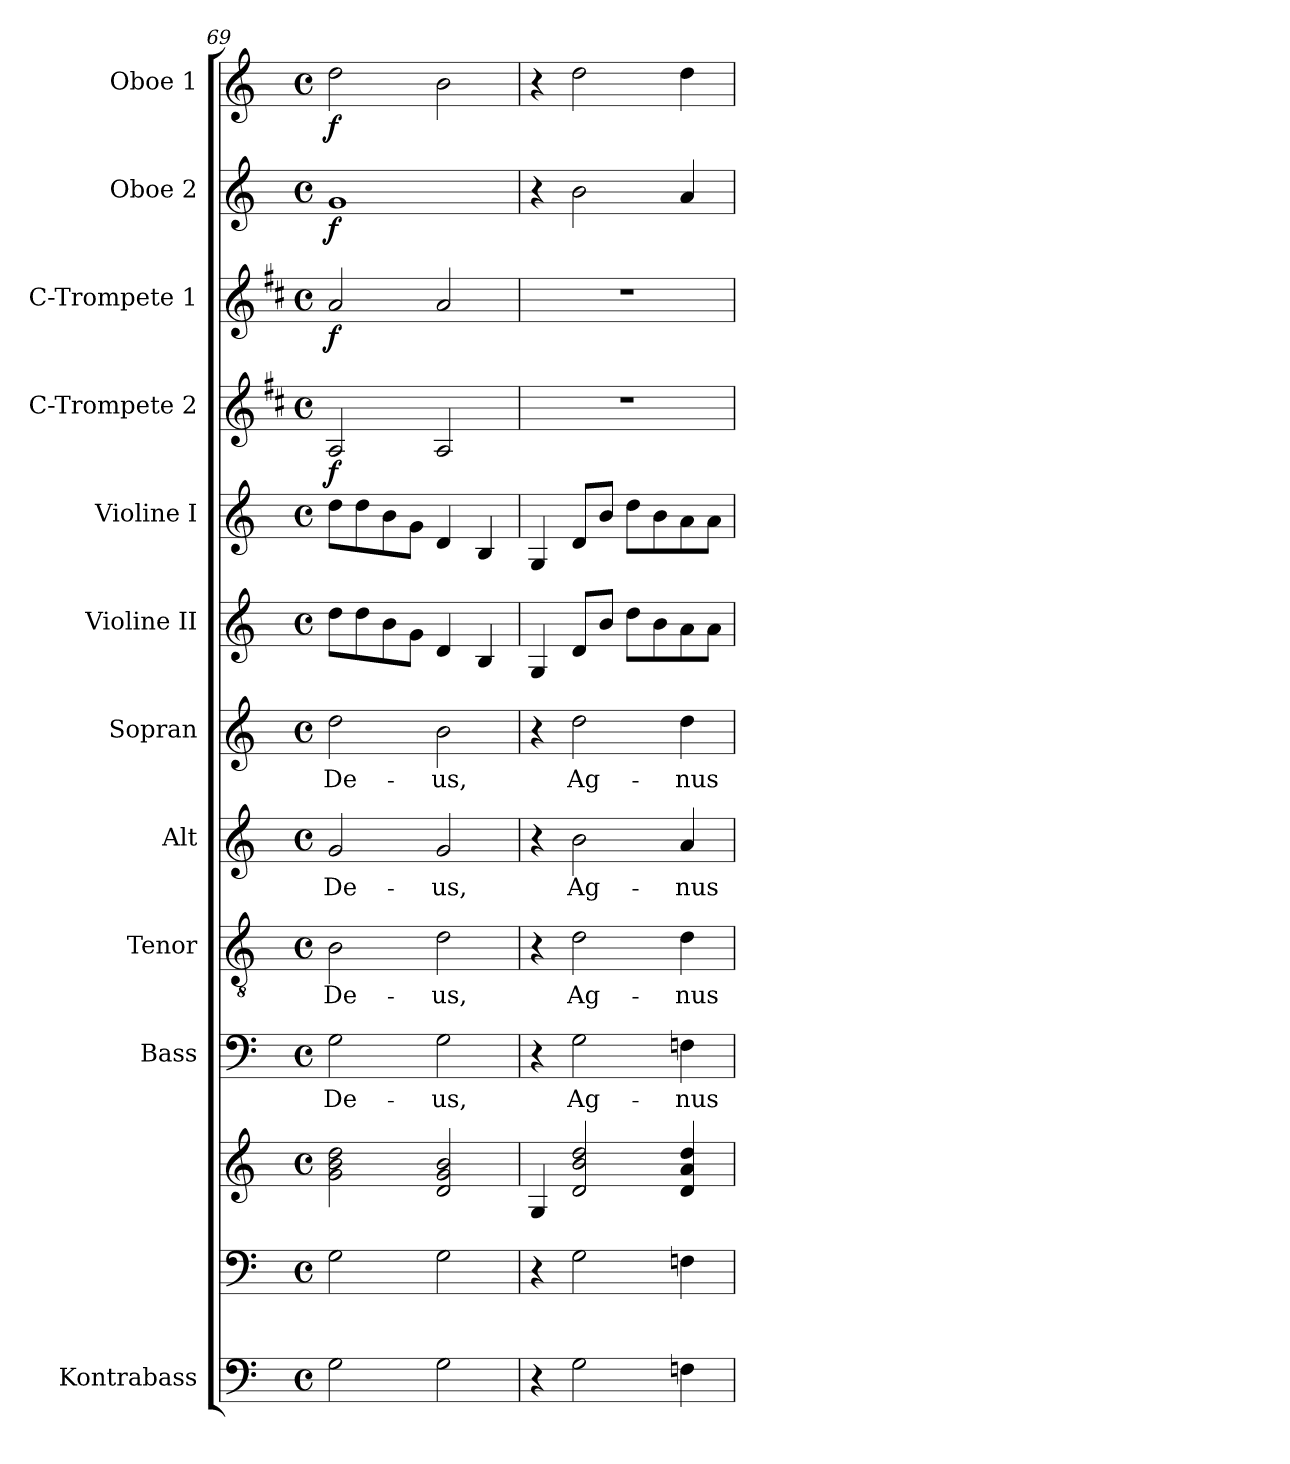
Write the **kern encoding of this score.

**kern	**kern	**kern	**kern	**text	**kern	**text	**kern	**text	**kern	**text	**kern	**kern	**kern	**dynam	**kern	**dynam	**kern	**dynam	**kern	**dynam
*part12	*part11	*part11	*part10	*part10	*part9	*part9	*part8	*part8	*part7	*part7	*part6	*part5	*part4	*part4	*part3	*part3	*part2	*part2	*part1	*part1
*staff13	*staff12	*staff11	*staff10	*staff10	*staff9	*staff9	*staff8	*staff8	*staff7	*staff7	*staff6	*staff5	*staff4	*staff4	*staff3	*staff3	*staff2	*staff2	*staff1	*staff1
*I"Kontrabass	*	*	*I"Bass	*	*I"Tenor	*	*I"Alt	*	*I"Sopran	*	*I"Violine II	*I"Violine I	*I"C-Trompete 2	*	*I"C-Trompete 1	*	*I"Oboe 2	*	*I"Oboe 1	*
*I'Kb.	*	*	*I'B.	*	*I'T.	*	*I'A.	*	*I'S.	*	*I'Vl. II	*I'Vl. I	*I'C Trp. 2	*	*I'C Trp. 1	*	*I'Ob. 2	*	*I'Ob. 1	*
*clefF4	*clefF4	*clefG2	*clefF4	*	*clefGv2	*	*clefG2	*	*clefG2	*	*clefG2	*clefG2	*clefG2	*	*clefG2	*	*clefG2	*	*clefG2	*
*ITrd7c12	*	*	*	*	*	*	*	*	*	*	*	*	*ITrd1c2	*	*ITrd1c2	*	*	*	*	*
*k[]	*k[]	*k[]	*k[]	*	*k[]	*	*k[]	*	*k[]	*	*k[]	*k[]	*k[]	*	*k[]	*	*k[]	*	*k[]	*
*C:	*C:	*C:	*C:	*	*C:	*	*C:	*	*C:	*	*C:	*C:	*C:	*	*C:	*	*C:	*	*C:	*
*M4/4	*M4/4	*M4/4	*M4/4	*	*M4/4	*	*M4/4	*	*M4/4	*	*M4/4	*M4/4	*M4/4	*	*M4/4	*	*M4/4	*	*M4/4	*
*met(c)	*met(c)	*met(c)	*met(c)	*	*met(c)	*	*met(c)	*	*met(c)	*	*met(c)	*met(c)	*met(c)	*	*met(c)	*	*met(c)	*	*met(c)	*
=69	=69	=69	=69	=69	=69	=69	=69	=69	=69	=69	=69	=69	=69	=69	=69	=69	=69	=69	=69	=69
!	!	!	!	!LO:LY:b	!	!LO:LY:b	!	!LO:LY:b	!	!LO:LY:b	!	!	!	!LO:DY:b	!	!LO:DY:b	!	!LO:DY:b	!	!LO:DY:b
2GG\	2G\	2g\ 2b\ 2dd\	2G\	De-	2B\	De-	2g/	De-	2dd\	De-	8dd\L	8dd\L	2G/	f	2g/	f	1g	f	2dd\	f
.	.	.	.	.	.	.	.	.	.	.	8dd\	8dd\	.	.	.	.	.	.	.	.
.	.	.	.	.	.	.	.	.	.	.	8b\	8b\	.	.	.	.	.	.	.	.
.	.	.	.	.	.	.	.	.	.	.	8g\J	8g\J	.	.	.	.	.	.	.	.
!	!	!	!	!LO:LY:b	!	!LO:LY:b	!	!LO:LY:b	!	!LO:LY:b	!	!	!	!	!	!	!	!	!	!
2GG\	2G\	2d/ 2g/ 2b/	2G\	-us,	2d\	-us,	2g/	-us,	2b\	-us,	4d/	4d/	2G/	.	2g/	.	.	.	2b\	.
.	.	.	.	.	.	.	.	.	.	.	4B/	4B/	.	.	.	.	.	.	.	.
=70	=70	=70	=70	=70	=70	=70	=70	=70	=70	=70	=70	=70	=70	=70	=70	=70	=70	=70	=70	=70
4r	4r	4G/	4r	.	4r	.	4r	.	4r	.	4G/	4G/	1r	.	1r	.	4r	.	4r	.
!	!	!	!	!LO:LY:b	!	!LO:LY:b	!	!LO:LY:b	!	!LO:LY:b	!	!	!	!	!	!	!	!	!	!
2GG\	2G\	2d/ 2b/ 2dd/	2G\	Ag-	2d\	Ag-	2b\	Ag-	2dd\	Ag-	8d/L	8d/L	.	.	.	.	2b\	.	2dd\	.
.	.	.	.	.	.	.	.	.	.	.	8b/J	8b/J	.	.	.	.	.	.	.	.
.	.	.	.	.	.	.	.	.	.	.	8dd\L	8dd\L	.	.	.	.	.	.	.	.
.	.	.	.	.	.	.	.	.	.	.	8b\	8b\	.	.	.	.	.	.	.	.
!	!	!	!	!LO:LY:b	!	!LO:LY:b	!	!LO:LY:b	!	!LO:LY:b	!	!	!	!	!	!	!	!	!	!
4FFn\	4Fn\	4d/ 4a/ 4dd/	4Fn\	-nus	4d\	-nus	4a/	-nus	4dd\	-nus	8a\	8a\	.	.	.	.	4a/	.	4dd\	.
.	.	.	.	.	.	.	.	.	.	.	8a\J	8a\J	.	.	.	.	.	.	.	.
=	=	=	=	=	=	=	=	=	=	=	=	=	=	=	=	=	=	=	=	=
*-	*-	*-	*-	*-	*-	*-	*-	*-	*-	*-	*-	*-	*-	*-	*-	*-	*-	*-	*-	*-
